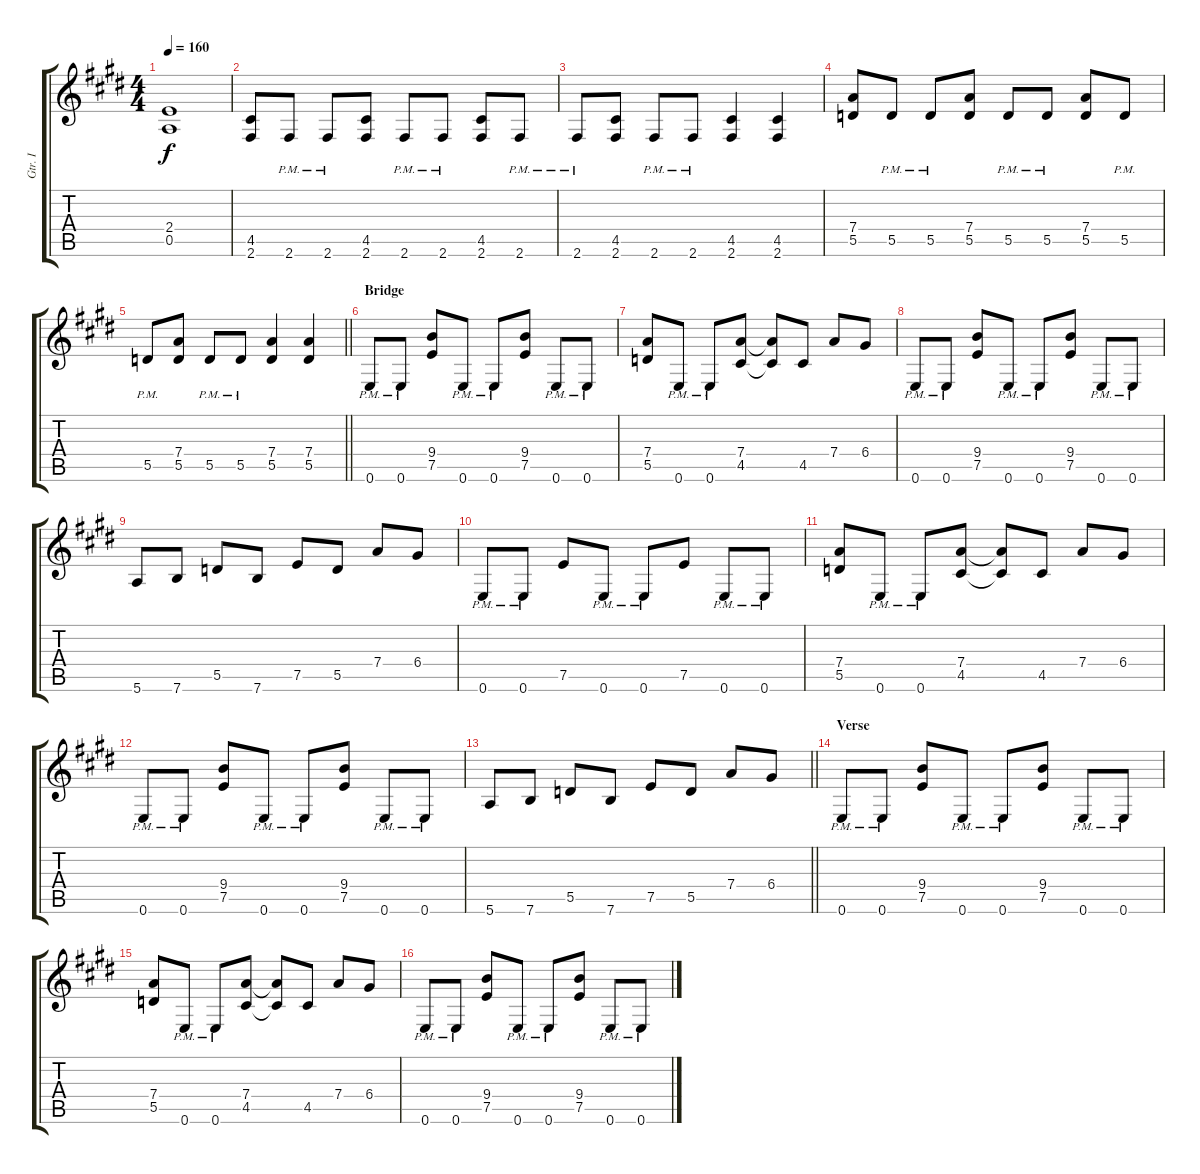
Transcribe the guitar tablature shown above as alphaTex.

\track ("Gtr. I" "Gtr. I") {instrument distortionguitar}
\staff {score tabs}
\tuning (E4 B3 G3 D3 A2 E2) {hide}
\ts (4 4)
\tempo 160
\clef g2
\ks e
(2.4 0.5).1{dy f} |
(4.5 2.6).8 2.6{pm}.8 2.6{pm}.8 (4.5 2.6).8 2.6{pm}.8 2.6{pm}.8 (4.5 2.6).8 2.6{pm}.8 |
2.6{pm}.8 (4.5 2.6).8 2.6{pm}.8 2.6{pm}.8 (4.5 2.6).4 (4.5 2.6).4 |
(7.4 5.5).8 5.5{pm}.8 5.5{pm}.8 (7.4 5.5).8 5.5{pm}.8 5.5{pm}.8 (7.4 5.5).8 5.5{pm}.8 |
\barLineRight lightlight
5.5{pm}.8 (7.4 5.5).8 5.5{pm}.8 5.5{pm}.8 (7.4 5.5).4 (7.4 5.5).4 |
\section ("" "Bridge")
0.6{pm}.8 0.6{pm}.8 (9.4 7.5).8 0.6{pm}.8 0.6{pm}.8 (9.4 7.5).8 0.6{pm}.8 0.6{pm}.8 |
(7.4 5.5).8 0.6{pm}.8 0.6{pm}.8 (7.4 4.5).8 (7.4{t} 4.5{t}).8 4.5.8 7.4.8 6.4.8 |
0.6{pm}.8 0.6{pm}.8 (9.4 7.5).8 0.6{pm}.8 0.6{pm}.8 (9.4 7.5).8 0.6{pm}.8 0.6{pm}.8 |
5.6.8 7.6.8 5.5.8 7.6.8 7.5.8 5.5.8 7.4.8 6.4.8 |
0.6{pm}.8 0.6{pm}.8 7.5.8 0.6{pm}.8 0.6{pm}.8 7.5.8 0.6{pm}.8 0.6{pm}.8 |
(7.4 5.5).8 0.6{pm}.8 0.6{pm}.8 (7.4 4.5).8 (7.4{t} 4.5{t}).8 4.5.8 7.4.8 6.4.8 |
0.6{pm}.8 0.6{pm}.8 (9.4 7.5).8 0.6{pm}.8 0.6{pm}.8 (9.4 7.5).8 0.6{pm}.8 0.6{pm}.8 |
\barLineRight lightlight
5.6.8 7.6.8 5.5.8 7.6.8 7.5.8 5.5.8 7.4.8 6.4.8 |
\section ("" "Verse")
0.6{pm}.8 0.6{pm}.8 (9.4 7.5).8 0.6{pm}.8 0.6{pm}.8 (9.4 7.5).8 0.6{pm}.8 0.6{pm}.8 |
(7.4 5.5).8 0.6{pm}.8 0.6{pm}.8 (7.4 4.5).8 (7.4{t} 4.5{t}).8 4.5.8 7.4.8 6.4.8 |
0.6{pm}.8 0.6{pm}.8 (9.4 7.5).8 0.6{pm}.8 0.6{pm}.8 (9.4 7.5).8 0.6{pm}.8 0.6{pm}.8
